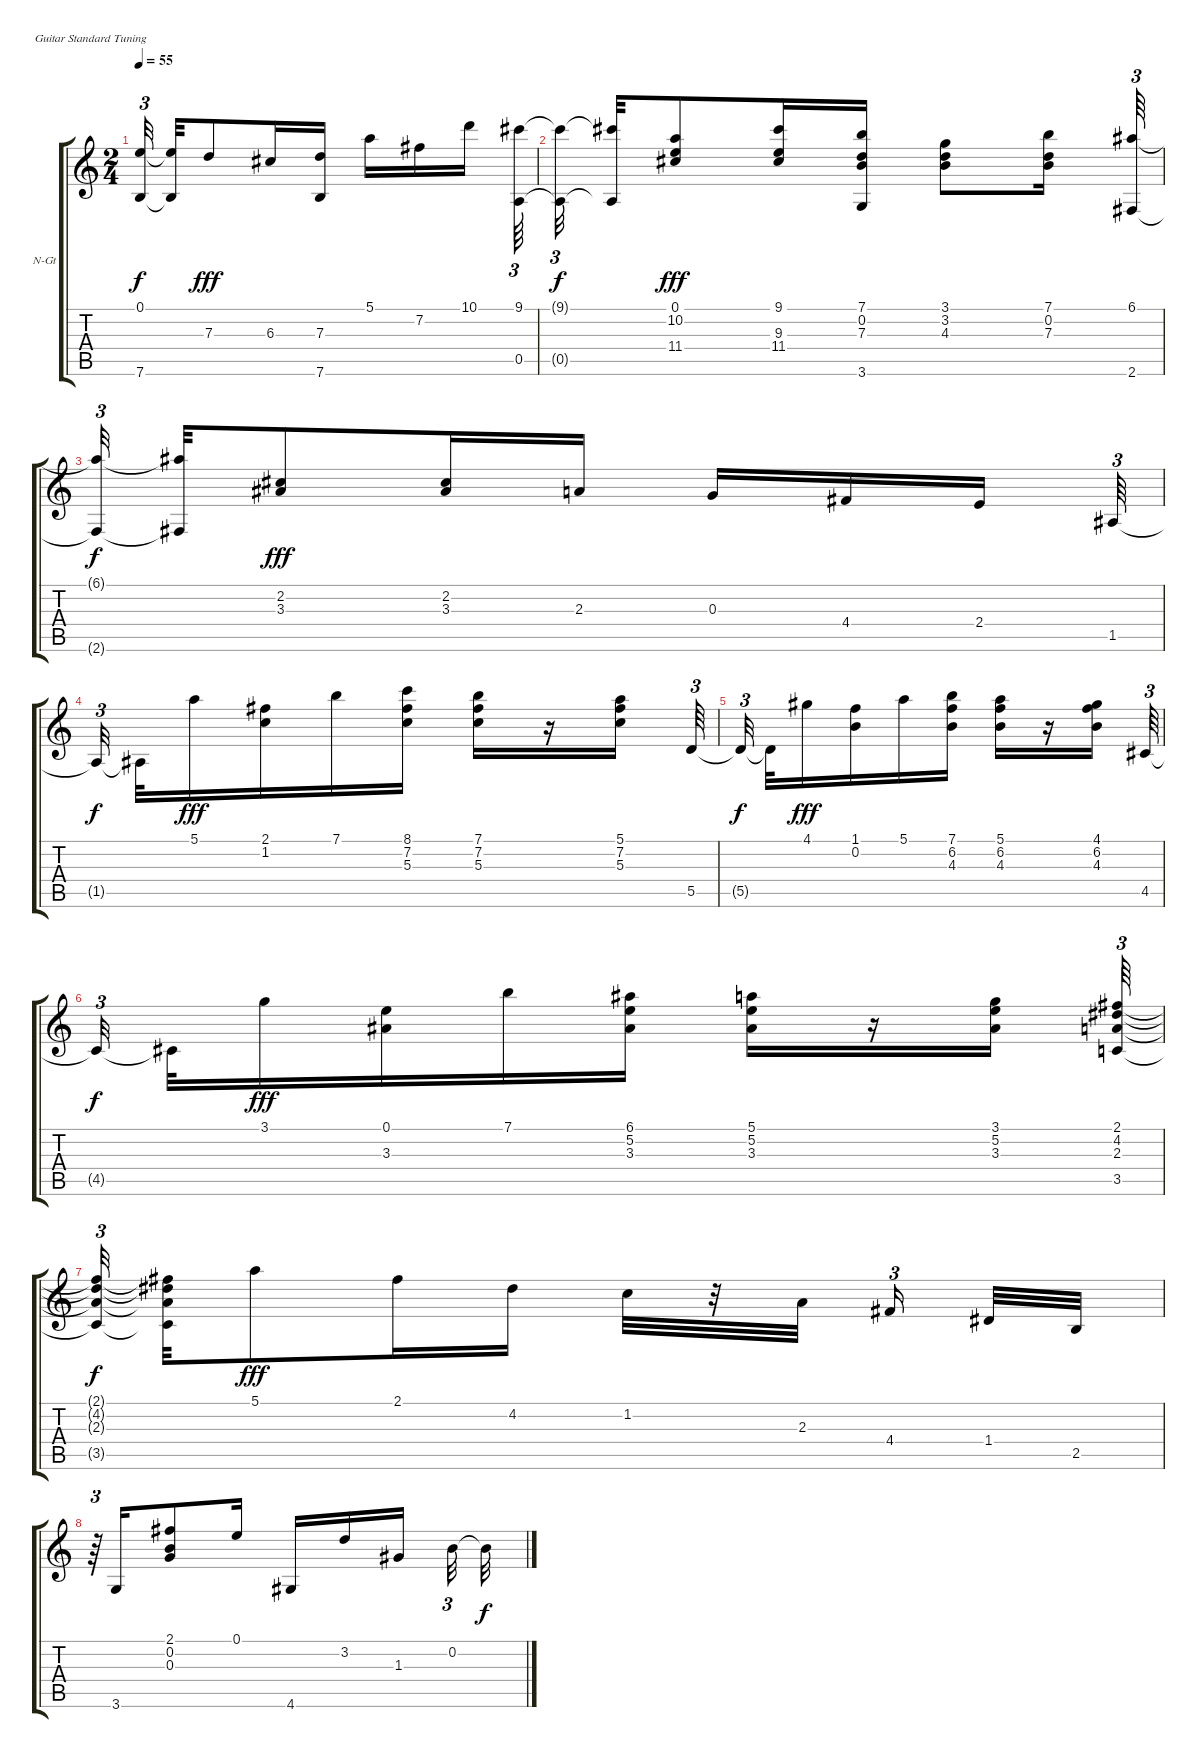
\bracketExtendMode groupsimilarinstruments
\firstSystemTrackNameOrientation horizontal
\otherSystemsTrackNameOrientation horizontal
\track ("Dilermando Reis" "N-Gt") {instrument acousticguitarnylon}
\staff {score tabs}
\tuning (E4 B3 G3 D3 A2 E2)
\ts (2 4)
\tempo 55
\clef g2
\ks c
(0.1{t} 7.6{t}).32{tu (3 2) dy f} (0.1{t} 7.6{t}).32 7.3.8{dy fff} 6.3.16 (7.3 7.6).16 5.1.16 7.2.16 10.1.16 (9.1 0.5).64{tu (3 2)} |
(9.1{t} 0.5{t}).32{tu (3 2) dy f} (9.1{t} 0.5{t}).32 (0.1 10.2 11.4).8{dy fff} (9.1 9.3 11.4).16 (7.1 0.2 7.3 3.6).16 (3.1 3.2 4.3).8 (7.1 0.2 7.3).16 (6.1 2.6).64{tu (3 2)} |
(6.1{t} 2.6{t}).32{tu (3 2) dy f} (6.1{t} 2.6{t}).32 (2.2 3.3).8{dy fff} (2.2 3.3).16 2.3.16 0.3.16 4.4.16 2.4.16 1.5.64{tu (3 2)} |
1.5{t}.32{tu (3 2) dy f} 1.5{t}.32 5.1.16{dy fff} (2.1 1.2).16 7.1.16 (8.1 7.2 5.3).16 (7.1 7.2 5.3).16 r.16 (5.1 7.2 5.3).16 5.5.64{tu (3 2)} |
5.5{t}.32{tu (3 2) dy f} 5.5{t}.32 4.1.16{dy fff} (1.1 0.2).16 5.1.16 (7.1 6.2 4.3).16 (5.1 6.2 4.3).16 r.16 (4.1 6.2 4.3).16 4.5.64{tu (3 2)} |
4.5{t}.32{tu (3 2) dy f} 4.5{t}.32 3.1.16{dy fff} (0.1 3.3).16 7.1.16 (6.1 5.2 3.3).16 (5.1 5.2 3.3).16 r.16 (3.1 5.2 3.3).16 (2.1 4.2 2.3 3.5).64{tu (3 2)} |
(2.1{t} 4.2{t} 2.3{t} 3.5{t}).32{tu (3 2) dy f} (2.1{t} 4.2{t} 2.3{t} 3.5{t}).32 5.1.8{dy fff} 2.1.16 4.2.16 1.2.32 r.32 2.3.32 4.4.16{tu (3 2)} 1.4.32 2.5.32 |
r.64{tu (3 2)} 3.6.16 (2.1 0.2 0.3).8 0.1.16 4.6.16 3.2.16 1.3.16 0.2.32{tu (3 2)} 0.2{t}.32{dy f}
